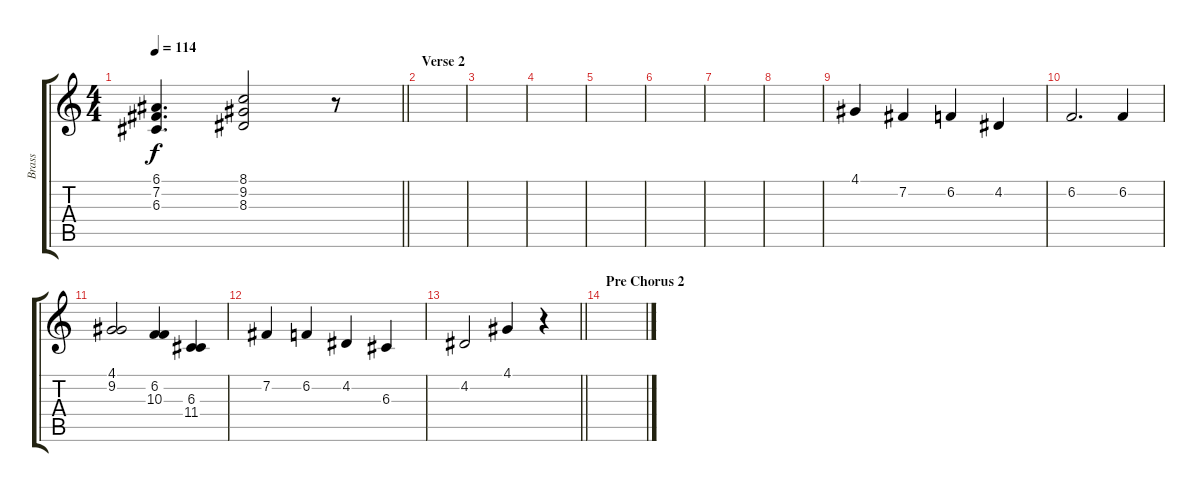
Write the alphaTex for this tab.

\track ("Brass" "Brass") {instrument trombone}
\staff {score tabs}
\tuning (E4 B3 G3 D3 A2 E2) {hide}
\ts (4 4)
\tempo 114
\clef g2
\barLineRight lightlight
\ks c
(6.1 7.2 6.3).4{d dy f} (8.1 9.2 8.3).2 r.8 |
\section ("" "Verse 2")
|
|
|
|
|
|
|
4.1.4 7.2.4 6.2.4 4.2.4 |
6.2.2{d} 6.2.4 |
(4.1 9.2).2 (6.2 10.3).4 (6.3 11.4).4 |
7.2.4 6.2.4 4.2.4 6.3.4 |
\barLineRight lightlight
4.2.2 4.1.4 r.4 |
\section ("" "Pre Chorus 2")
